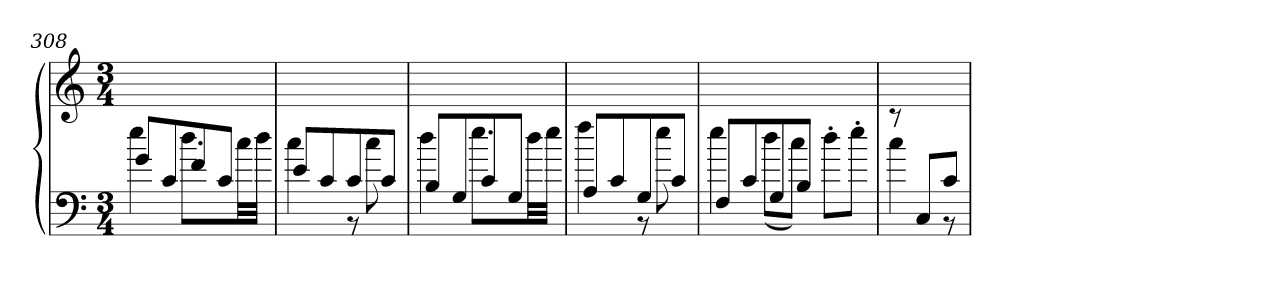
**kern	**kern
*part1	*part1
*staff2	*staff1
*clefF4	*clefG2
*k[]	*k[]
*M3/4	*M3/4
=308	=308
*^	*
8gL	4ee	2ryy
8c	.	.
8f	8.ddL	.
8cJ	.	.
.	32ccLL	.
.	32ddJJJ	.
=309	=309	=309
8eL	4cc	2ryy
8c	.	.
8c	8r	.
8cJ	8cc	.
=310	=310	=310
8BL	4dd	2ryy
8G	.	.
8c	8.eeL	.
8GJ	.	.
.	32ddLL	.
.	32eeJJJ	.
=311	=311	=311
8AL	4ff	2ryy
8c	.	.
8G	8r	.
8cJ	8ee	.
=312	=312	=312
8FL	4ee	2.ryy
8c	.	.
8G	(8ddL	.
8BJ	8ccJ)	.
4ryy	8dd'L	.
.	8ee'J	.
=313	=313	=313
8r	4cc	4.ryy
8CL	.	.
8cJ	8r	.
*v	*v	*
=	=
*-	*-
